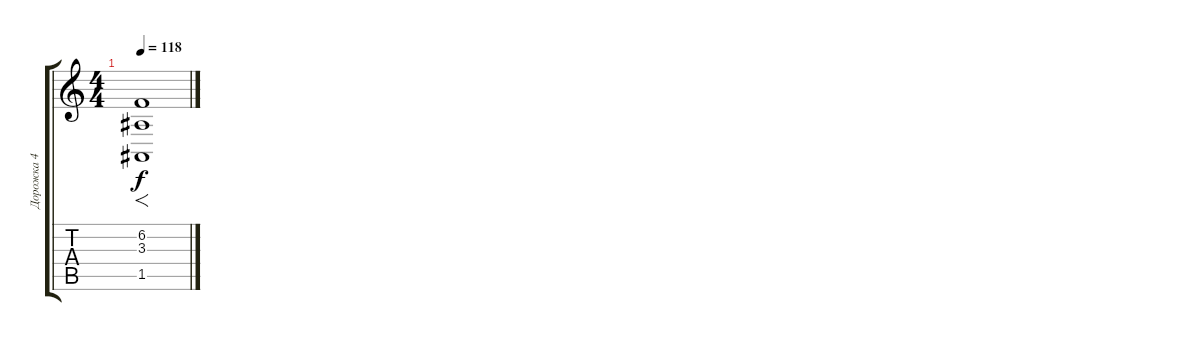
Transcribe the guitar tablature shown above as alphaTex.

\track ("Дорожка 4" "Дорожка 4") {instrument tremolostrings}
\staff {score tabs}
\tuning (E4 B3 G3 D3 A2 E2) {hide}
\ts (4 4)
\tempo 118
\clef g2
\ks c
(6.2 3.3 1.5).1{f dy f}
